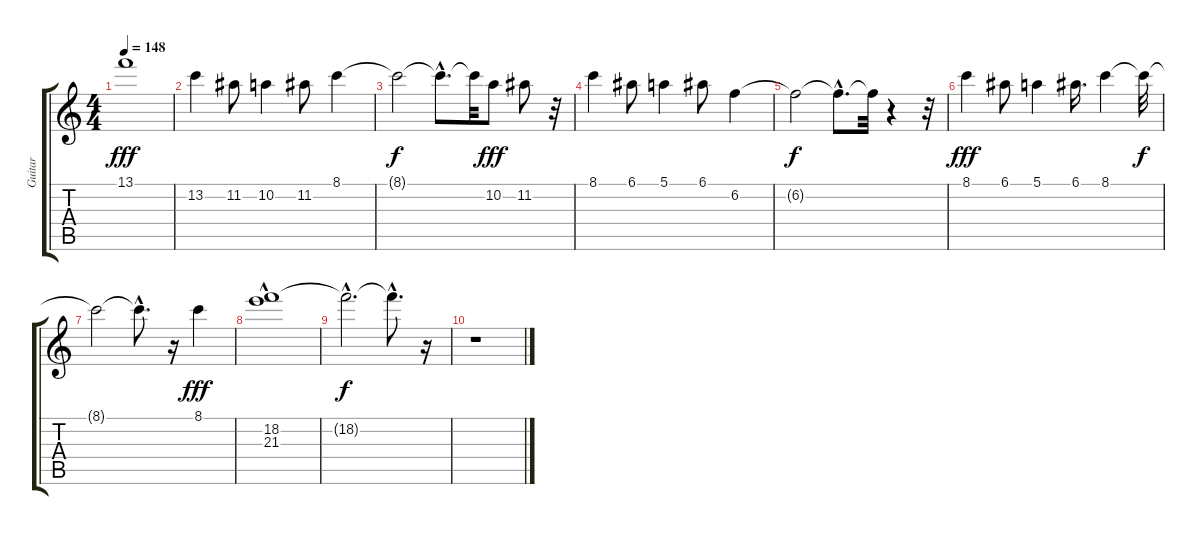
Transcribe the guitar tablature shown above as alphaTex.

\track ("Guitar" "Guitar") {instrument distortionguitar}
\staff {score tabs}
\tuning (E4 B3 G3 D3 A2 E2) {hide}
\ts (4 4)
\tempo 148
\clef g2
\ks c
13.1.1{dy fff} |
13.2.4 11.2.8 10.2.4 11.2.8 8.1.4 |
8.1{t}.2{dy f} 8.1{hac t}.8{d} 8.1{t}.32 10.2.8{dy fff} 11.2.8 r.32 |
8.1.4 6.1.8 5.1.4 6.1.8 6.2.4 |
6.2{t}.2{dy f} 6.2{hac t}.8{d} 6.2{t}.32 r.4 r.32 |
8.1.4{dy fff} 6.1.8 5.1.4 6.1.16{d} 8.1.4 8.1{t}.32{dy f} |
8.1{t}.2 8.1{hac t}.8{d} r.16 8.1.4{dy fff} |
(18.2 21.3{hac}).1 |
18.2{hac t}.2{d dy f} 18.2{hac t}.8{d} r.16 |
r.1
